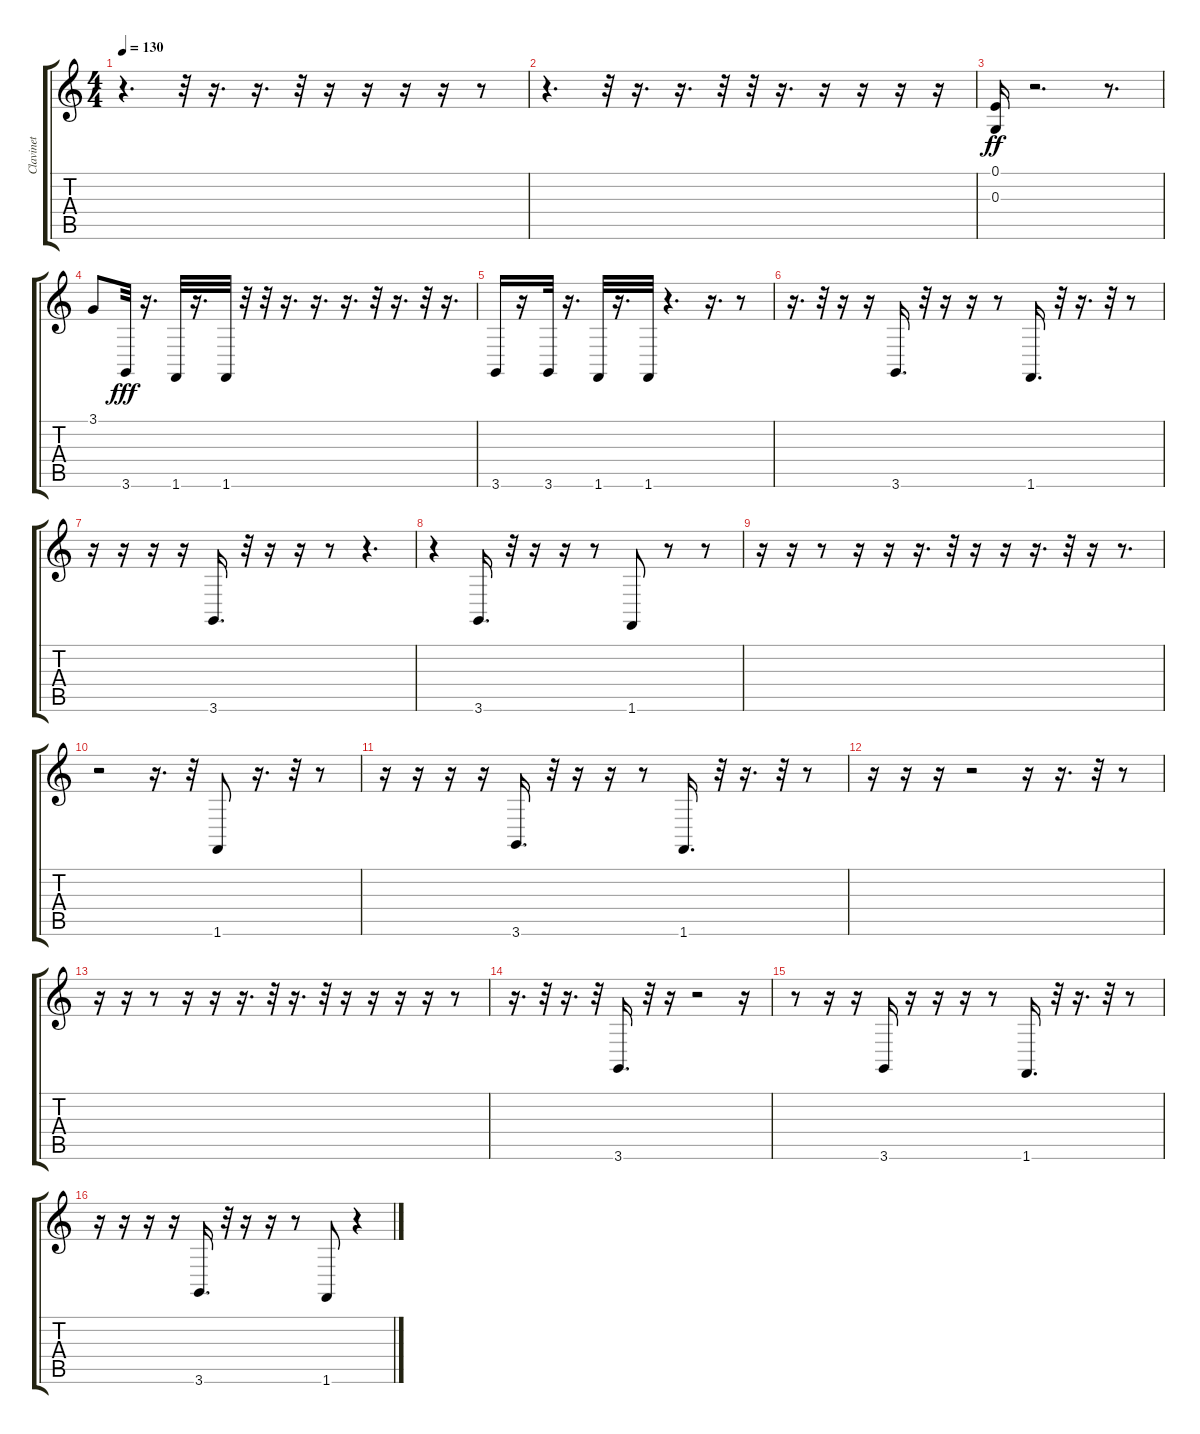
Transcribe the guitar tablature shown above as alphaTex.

\track ("Clavinet            " "Clavinet  ") {instrument clavinet}
\staff {score tabs}
\tuning (E4 B3 G3 D3 A2 E2) {hide}
\ts (4 4)
\tempo 130
\clef g2
\ks c
r.4{d dy fff} r.32 r.16{d} r.16{d} r.32 r.16 r.16 r.16 r.16 r.8 |
r.4{d} r.32 r.16{d} r.16{d} r.32 r.32 r.16{d} r.16 r.16 r.16 r.16 |
(0.1 0.3).16{dy ff} r.2{d} r.8{d} |
3.1.8 3.6.32{dy fff} r.16{d} 1.6.32 r.16{d} 1.6.32 r.32 r.32 r.16{d} r.16{d} r.16{d} r.32 r.16{d} r.32 r.16{d} |
3.6.16 r.16 3.6.32 r.16{d} 1.6.32 r.16{d} 1.6.32 r.4{d} r.16{d} r.8 |
r.16{d} r.32 r.16 r.16 3.6.16{d} r.32 r.16 r.16 r.8 1.6.16{d} r.32 r.16{d} r.32 r.8 |
r.16 r.16 r.16 r.16 3.6.16{d} r.32 r.16 r.16 r.8 r.4{d} |
r.4 3.6.16{d} r.32 r.16 r.16 r.8 1.6.8 r.8 r.8 |
r.16 r.16 r.8 r.16 r.16 r.16{d} r.32 r.16 r.16 r.16{d} r.32 r.16 r.8{d} |
r.2 r.16{d} r.32 1.6.8 r.16{d} r.32 r.8 |
r.16 r.16 r.16 r.16 3.6.16{d} r.32 r.16 r.16 r.8 1.6.16{d} r.32 r.16{d} r.32 r.8 |
r.16 r.16 r.16 r.2 r.16 r.16{d} r.32 r.8 |
r.16 r.16 r.8 r.16 r.16 r.16{d} r.32 r.16{d} r.32 r.16 r.16 r.16 r.16 r.8 |
r.16{d} r.32 r.16{d} r.32 3.6.16{d} r.32 r.16 r.2 r.16 |
r.8 r.16 r.16 3.6.16 r.16 r.16 r.16 r.8 1.6.16{d} r.32 r.16{d} r.32 r.8 |
r.16 r.16 r.16 r.16 3.6.16{d} r.32 r.16 r.16 r.8 1.6.8 r.4
